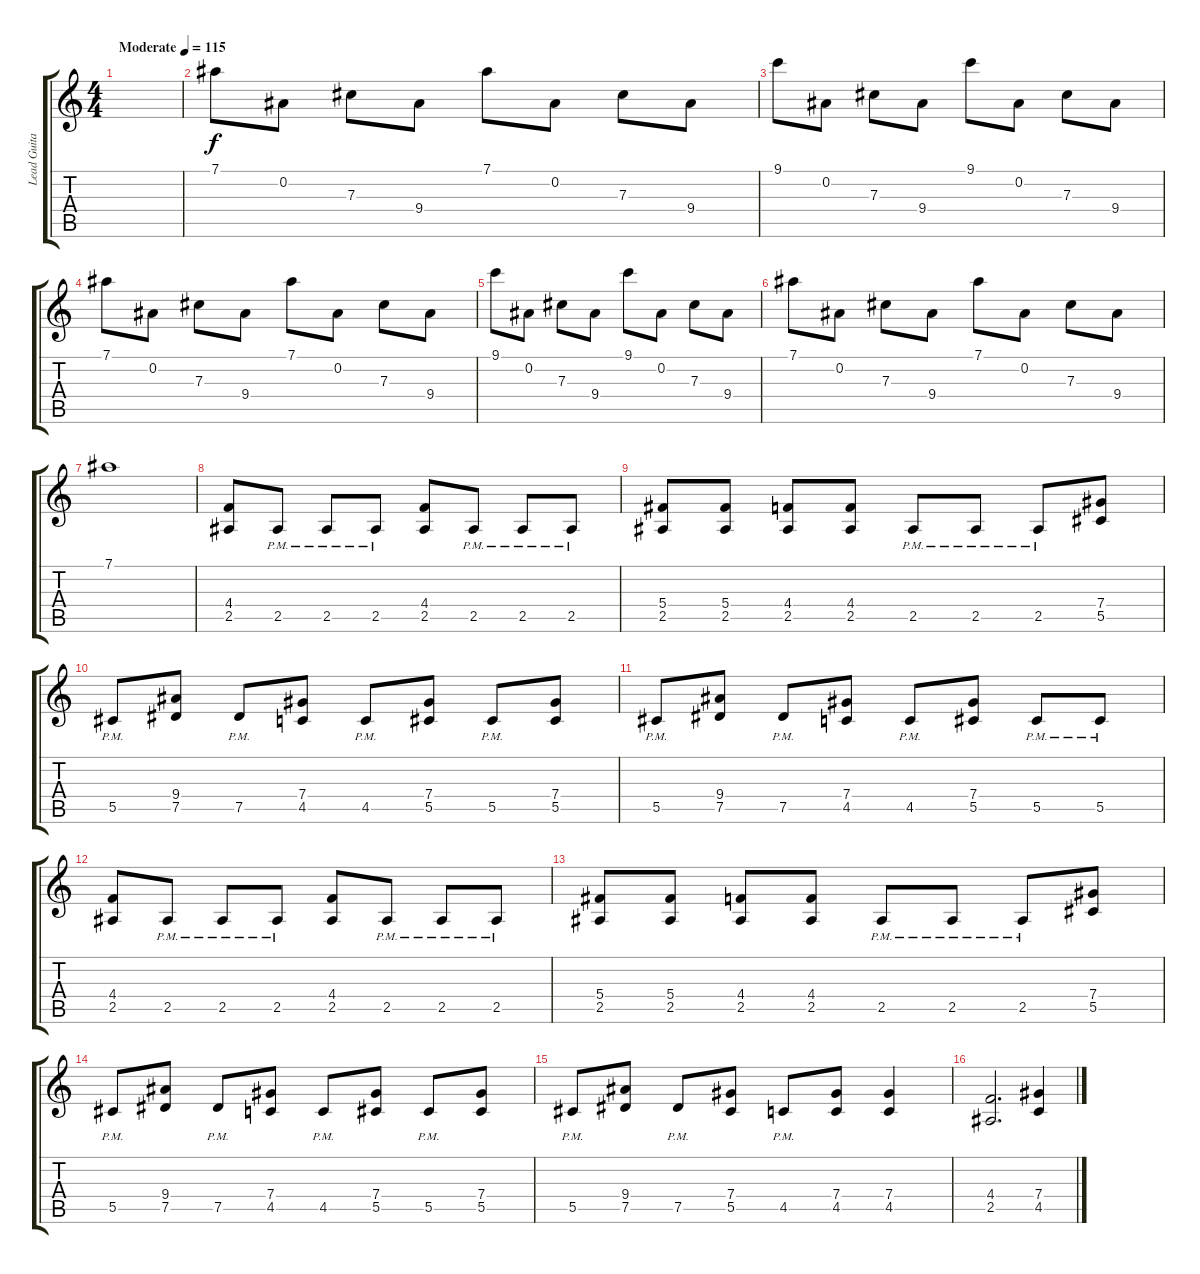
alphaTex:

\track ("Lead Guitar" "Lead Guita") {instrument distortionguitar}
\staff {score tabs}
\tuning (Eb4 Bb3 Gb3 Db3 Ab2 Eb2) {hide}
\ts (4 4)
\tempo (115 "Moderate")
\clef g2
\ks c
|
7.1.8{instrument electricguitarclean} 0.2.8 7.3.8 9.4.8 7.1.8 0.2.8 7.3.8 9.4.8 |
9.1.8 0.2.8 7.3.8 9.4.8 9.1.8 0.2.8 7.3.8 9.4.8 |
7.1.8{instrument electricguitarclean} 0.2.8 7.3.8 9.4.8 7.1.8 0.2.8 7.3.8 9.4.8 |
9.1.8 0.2.8 7.3.8 9.4.8 9.1.8 0.2.8 7.3.8 9.4.8 |
7.1.8{instrument electricguitarclean} 0.2.8 7.3.8 9.4.8 7.1.8 0.2.8 7.3.8 9.4.8 |
7.1.1 |
(4.4 2.5).8{instrument distortionguitar} 2.5{pm}.8 2.5{pm}.8 2.5{pm}.8 (4.4 2.5).8 2.5{pm}.8 2.5{pm}.8 2.5{pm}.8 |
(5.4 2.5).8 (5.4 2.5).8 (4.4 2.5).8 (4.4 2.5).8 2.5{pm}.8 2.5{pm}.8 2.5{pm}.8 (7.4 5.5).8 |
5.5{pm}.8 (9.4 7.5).8 7.5{pm}.8 (7.4 4.5).8 4.5{pm}.8 (7.4 5.5).8 5.5{pm}.8 (7.4 5.5).8 |
5.5{pm}.8 (9.4 7.5).8 7.5{pm}.8 (7.4 4.5).8 4.5{pm}.8 (7.4 5.5).8 5.5{pm}.8 5.5{pm}.8 |
(4.4 2.5).8 2.5{pm}.8 2.5{pm}.8 2.5{pm}.8 (4.4 2.5).8 2.5{pm}.8 2.5{pm}.8 2.5{pm}.8 |
(5.4 2.5).8 (5.4 2.5).8 (4.4 2.5).8 (4.4 2.5).8 2.5{pm}.8 2.5{pm}.8 2.5{pm}.8 (7.4 5.5).8 |
5.5{pm}.8 (9.4 7.5).8 7.5{pm}.8 (7.4 4.5).8 4.5{pm}.8 (7.4 5.5).8 5.5{pm}.8 (7.4 5.5).8 |
5.5{pm}.8 (9.4 7.5).8 7.5{pm}.8 (7.4 5.5).8 4.5{pm}.8 (7.4 4.5).8 (7.4 4.5).4 |
(4.4 2.5).2{d} (7.4 4.5).4
